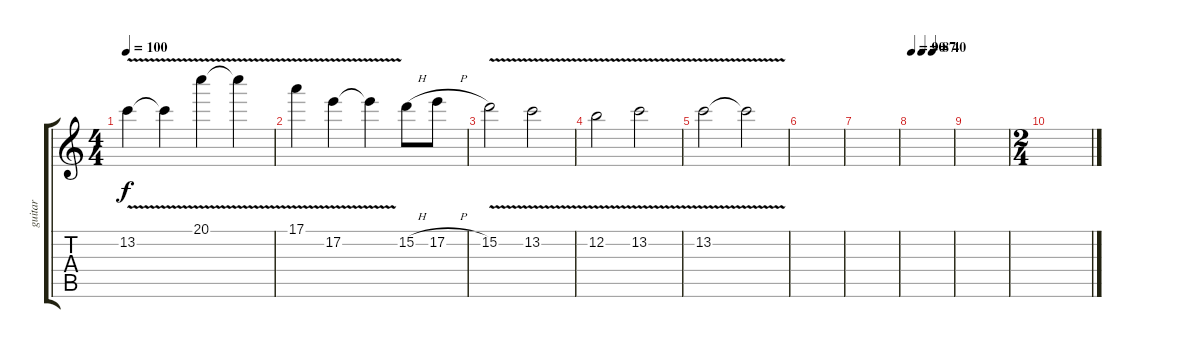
\track ("guitar" "guitar") {instrument acousticguitarsteel}
\staff {score tabs}
\tuning (E4 B3 G3 D3 A2 E2) {hide}
\ts (4 4)
\tempo 100
\clef g2
\ks c
13.2{v}.4{dy f} 13.2{t}.4 20.1{v}.4 20.1{t}.4 |
17.1{v}.4 17.2{v}.4 17.2{t}.4 15.2{h}.8 17.2{h}.8 |
15.2{v}.2 13.2{v}.2 |
12.2{v}.2 13.2{v}.2 |
13.2{v}.2 13.2{t}.2 |
|
|
\tempo 90
\tempo (87 0.25)
\tempo (40 0.5)
|
|
\ts (2 4)
